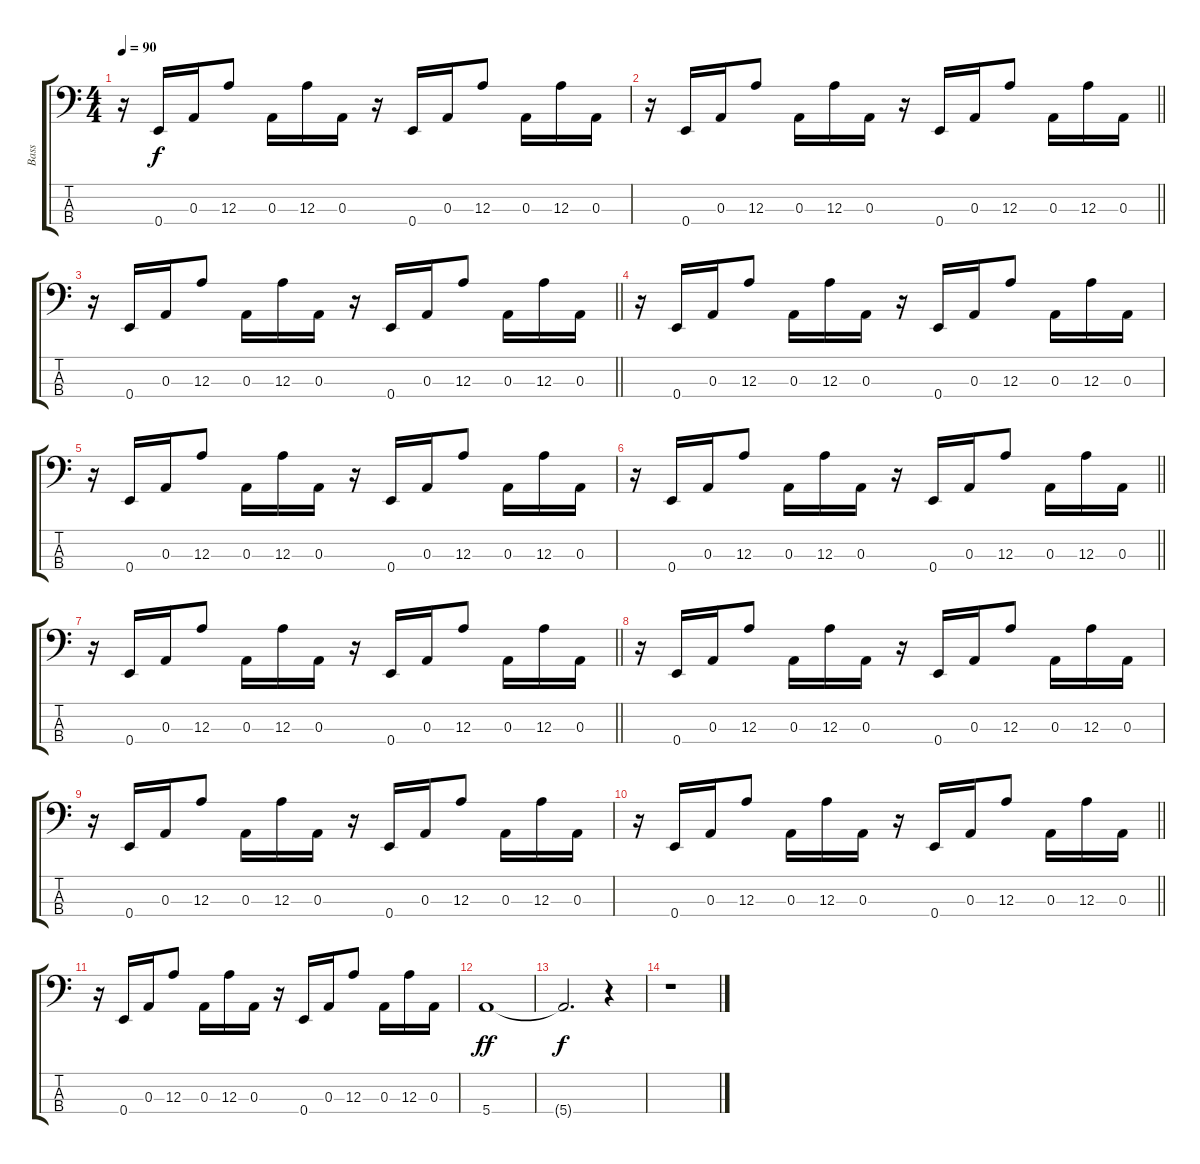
\track ("Bass" "Bass") {instrument electricbassfinger}
\staff {score tabs}
\tuning (G2 D2 A1 E1) {hide}
\ts (4 4)
\tempo 90
\clef f4
\ks c
r.16{dy f} 0.4.16 0.3.16 12.3.8 0.3.16 12.3.16 0.3.16 r.16 0.4.16 0.3.16 12.3.8 0.3.16 12.3.16 0.3.16 |
\barLineRight lightlight
r.16 0.4.16 0.3.16 12.3.8 0.3.16 12.3.16 0.3.16 r.16 0.4.16 0.3.16 12.3.8 0.3.16 12.3.16 0.3.16 |
\barLineRight lightlight
r.16 0.4.16 0.3.16 12.3.8 0.3.16 12.3.16 0.3.16 r.16 0.4.16 0.3.16 12.3.8 0.3.16 12.3.16 0.3.16 |
r.16 0.4.16 0.3.16 12.3.8 0.3.16 12.3.16 0.3.16 r.16 0.4.16 0.3.16 12.3.8 0.3.16 12.3.16 0.3.16 |
r.16 0.4.16 0.3.16 12.3.8 0.3.16 12.3.16 0.3.16 r.16 0.4.16 0.3.16 12.3.8 0.3.16 12.3.16 0.3.16 |
\barLineRight lightlight
r.16 0.4.16 0.3.16 12.3.8 0.3.16 12.3.16 0.3.16 r.16 0.4.16 0.3.16 12.3.8 0.3.16 12.3.16 0.3.16 |
\barLineRight lightlight
r.16 0.4.16 0.3.16 12.3.8 0.3.16 12.3.16 0.3.16 r.16 0.4.16 0.3.16 12.3.8 0.3.16 12.3.16 0.3.16 |
r.16 0.4.16 0.3.16 12.3.8 0.3.16 12.3.16 0.3.16 r.16 0.4.16 0.3.16 12.3.8 0.3.16 12.3.16 0.3.16 |
r.16 0.4.16 0.3.16 12.3.8 0.3.16 12.3.16 0.3.16 r.16 0.4.16 0.3.16 12.3.8 0.3.16 12.3.16 0.3.16 |
\barLineRight lightlight
r.16 0.4.16 0.3.16 12.3.8 0.3.16 12.3.16 0.3.16 r.16 0.4.16 0.3.16 12.3.8 0.3.16 12.3.16 0.3.16 |
r.16 0.4.16 0.3.16 12.3.8 0.3.16 12.3.16 0.3.16 r.16 0.4.16 0.3.16 12.3.8 0.3.16 12.3.16 0.3.16 |
5.4.1{dy ff} |
5.4{t}.2{d dy f} r.4 |
r.1
